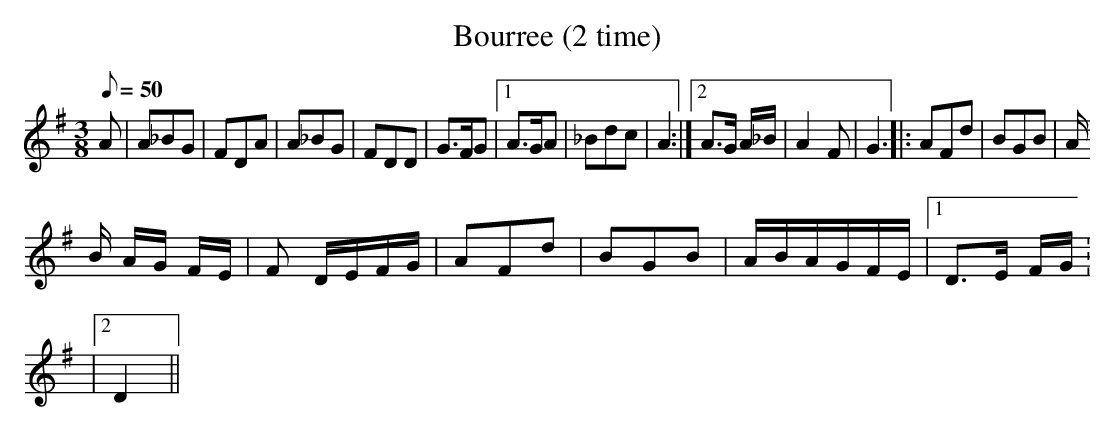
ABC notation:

X:1
T:Bourree (2 time)
M:3/8
L:1/8
Q:50
K:G
A|A_BG|FDA|A_BG|FDD|G>FG|1A>GA|_Bdc|A2:|2A>G A/2_B/2|A2F|G3|:AFd|BGB|A/2
B/2 A/2G/2 F/2E/2|F D/2E/2F/2G/2|AFd|BGB|A/2B/2A/2G/2F/2E/2|1D>E F/2G/2:
|2D2||
